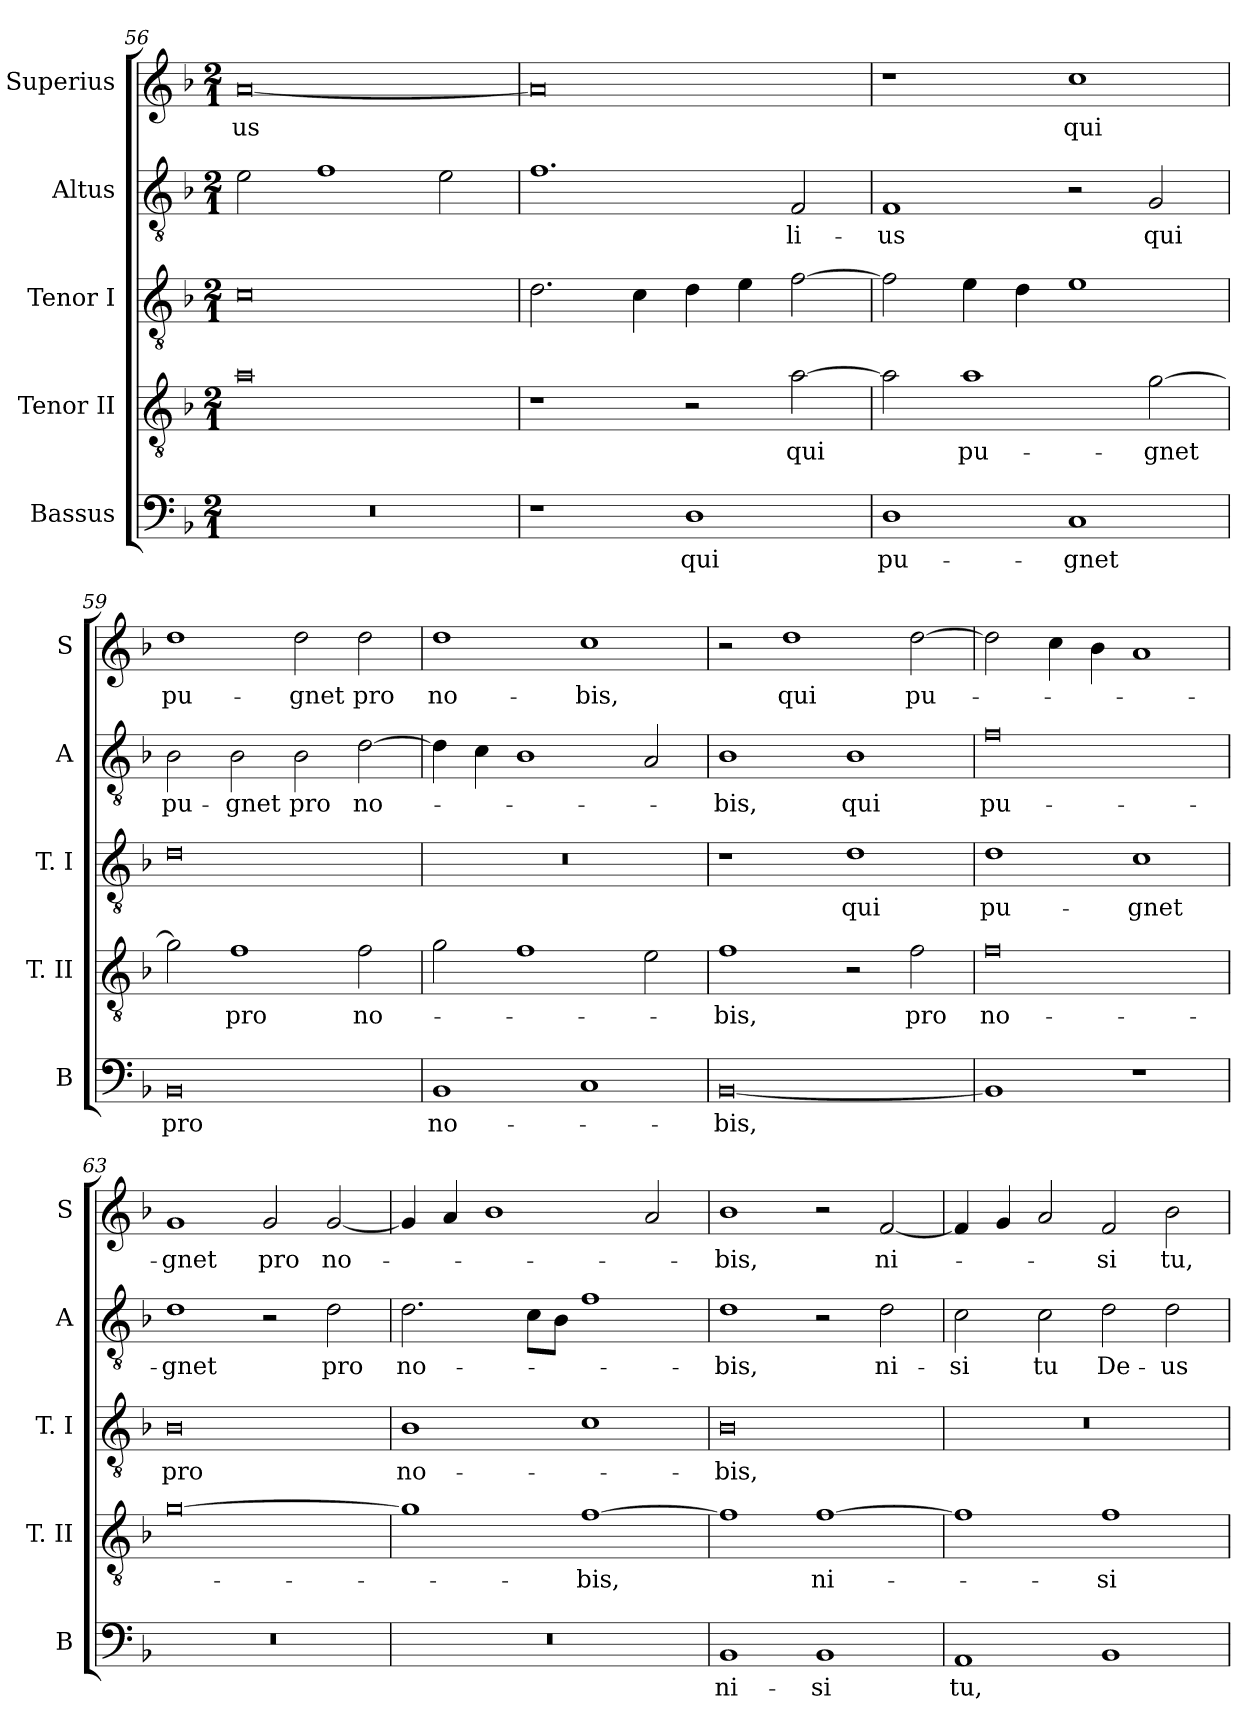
**kern	**text	**kern	**text	**kern	**text	**kern	**text	**kern	**text
*part5	*part5	*part4	*part4	*part3	*part3	*part2	*part2	*part1	*part1
*staff5	*staff5	*staff4	*staff4	*staff3	*staff3	*staff2	*staff2	*staff1	*staff1
*I"Bassus	*	*I"Tenor II	*	*I"Tenor I	*	*I"Altus	*	*I"Superius	*
*I'B	*	*I'T. II	*	*I'T. I	*	*I'A	*	*I'S	*
*clefF4	*	*clefGv2	*	*clefGv2	*	*clefGv2	*	*clefG2	*
*k[b-]	*	*k[b-]	*	*k[b-]	*	*k[b-]	*	*k[b-]	*
*F:	*	*F:	*	*F:	*	*F:	*	*F:	*
*M2/1	*	*M2/1	*	*M2/1	*	*M2/1	*	*M2/1	*
=56	=56	=56	=56	=56	=56	=56	=56	=56	=56
0r	.	0a	.	0c	.	2e	.	[0a	-us
.	.	.	.	.	.	1f	.	.	.
.	.	.	.	.	.	2e	.	.	.
=57	=57	=57	=57	=57	=57	=57	=57	=57	=57
1r	.	1r	.	2.d	.	1.f	.	0a]	.
.	.	.	.	4c	.	.	.	.	.
1D	qui	2r	.	4d	.	.	.	.	.
.	.	.	.	4e	.	.	.	.	.
.	.	[2a	qui	[2f	.	2F	-li-	.	.
=58	=58	=58	=58	=58	=58	=58	=58	=58	=58
1D	pu-	2a]	.	2f]	.	1F	-us	1r	.
.	.	1a	pu-	4e	.	.	.	.	.
.	.	.	.	4d	.	.	.	.	.
1C	-gnet	.	.	1e	.	2r	.	1cc	qui
.	.	[2g	-gnet	.	.	2G	qui	.	.
=59	=59	=59	=59	=59	=59	=59	=59	=59	=59
0BB-	pro	2g]	.	0d	.	2B-	pu-	1dd	pu-
.	.	1f	pro	.	.	2B-	-gnet	.	.
.	.	.	.	.	.	2B-	pro	2dd	-gnet
.	.	2f	no-	.	.	[2d	no-	2dd	pro
=60	=60	=60	=60	=60	=60	=60	=60	=60	=60
1BB-	no-	2g	.	0r	.	4d]	.	1dd	no-
.	.	.	.	.	.	4c	.	.	.
.	.	1f	.	.	.	1B-	.	.	.
1C	.	.	.	.	.	.	.	1cc	-bis,
.	.	2e	.	.	.	2A	.	.	.
=61	=61	=61	=61	=61	=61	=61	=61	=61	=61
[0BB-	-bis,	1f	-bis,	1r	.	1B-	-bis,	2r	.
.	.	.	.	.	.	.	.	1dd	qui
.	.	2r	.	1d	qui	1B-	qui	.	.
.	.	2f	pro	.	.	.	.	[2dd	pu-
=62	=62	=62	=62	=62	=62	=62	=62	=62	=62
1BB-]	.	0f	no-	1d	pu-	0f	pu-	2dd]	.
.	.	.	.	.	.	.	.	4cc	.
.	.	.	.	.	.	.	.	4b-	.
1r	.	.	.	1c	-gnet	.	.	1a	.
=63	=63	=63	=63	=63	=63	=63	=63	=63	=63
0r	.	[0g	.	0B-	pro	1d	-gnet	1g	-gnet
.	.	.	.	.	.	2r	.	2g	pro
.	.	.	.	.	.	2d	pro	[2g	no-
=64	=64	=64	=64	=64	=64	=64	=64	=64	=64
0r	.	1g]	.	1B-	no-	2.d	no-	4g]	.
.	.	.	.	.	.	.	.	4a	.
.	.	.	.	.	.	.	.	1b-	.
.	.	.	.	.	.	8cL	.	.	.
.	.	.	.	.	.	8B-J	.	.	.
.	.	[1f	-bis,	1c	.	1f	.	.	.
.	.	.	.	.	.	.	.	2a	.
=65	=65	=65	=65	=65	=65	=65	=65	=65	=65
1BB-	ni-	1f]	.	0B-	-bis,	1d	-bis,	1b-	-bis,
1BB-	-si	[1f	ni-	.	.	2r	.	2r	.
.	.	.	.	.	.	2d	ni-	[2f	ni-
=66	=66	=66	=66	=66	=66	=66	=66	=66	=66
1AA	tu,	1f]	.	0r	.	2c	-si	4f]	.
.	.	.	.	.	.	.	.	4g	.
.	.	.	.	.	.	2c	tu	2a	.
1BB-	.	1f	-si	.	.	2d	De-	2f	-si
.	.	.	.	.	.	2d	-us	2b-	tu,
=	=	=	=	=	=	=	=	=	=
*-	*-	*-	*-	*-	*-	*-	*-	*-	*-
